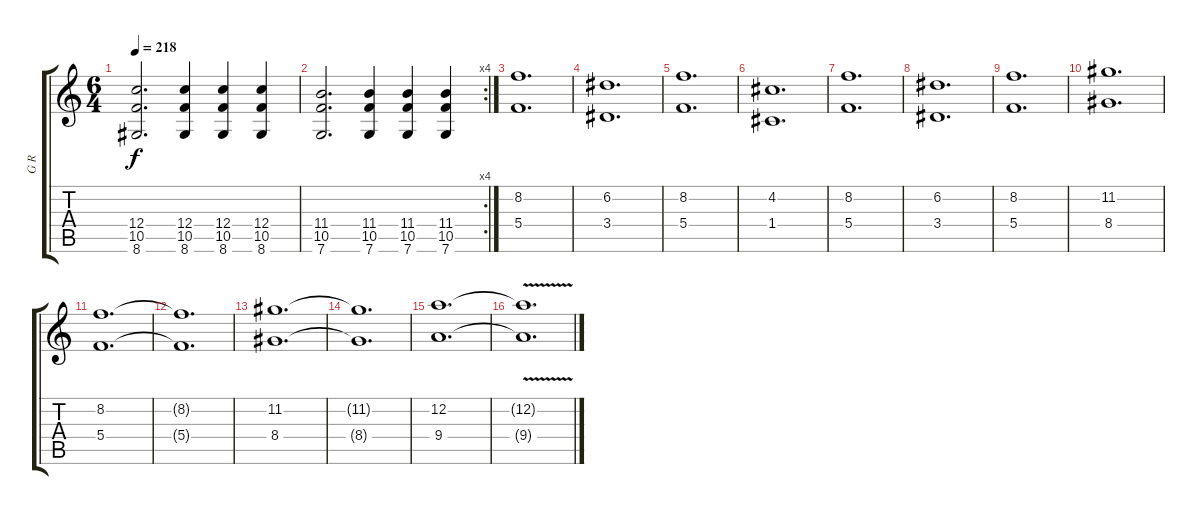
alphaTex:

\track ("G R" "G R") {instrument distortionguitar}
\staff {score tabs}
\tuning (D4 A3 F3 C3 G2 C2) {hide}
\ts (6 4)
\tempo 218
\clef g2
\ks c
(12.4 10.5 8.6).2{d dy f} (12.4 10.5 8.6).4 (12.4 10.5 8.6).4 (12.4 10.5 8.6).4 |
\rc 4
(11.4 10.5 7.6).2{d} (11.4 10.5 7.6).4 (11.4 10.5 7.6).4 (11.4 10.5 7.6).4 |
(8.2 5.4).1{d} |
(6.2 3.4).1{d} |
(8.2 5.4).1{d} |
(4.2 1.4).1{d} |
(8.2 5.4).1{d} |
(6.2 3.4).1{d} |
(8.2 5.4).1{d} |
(11.2 8.4).1{d} |
(8.2 5.4).1{d} |
(8.2{t} 5.4{t}).1{d} |
(11.2 8.4).1{d} |
(11.2{t} 8.4{t}).1{d} |
(12.2 9.4).1{d} |
(12.2{v t} 9.4{v t}).1{d}
